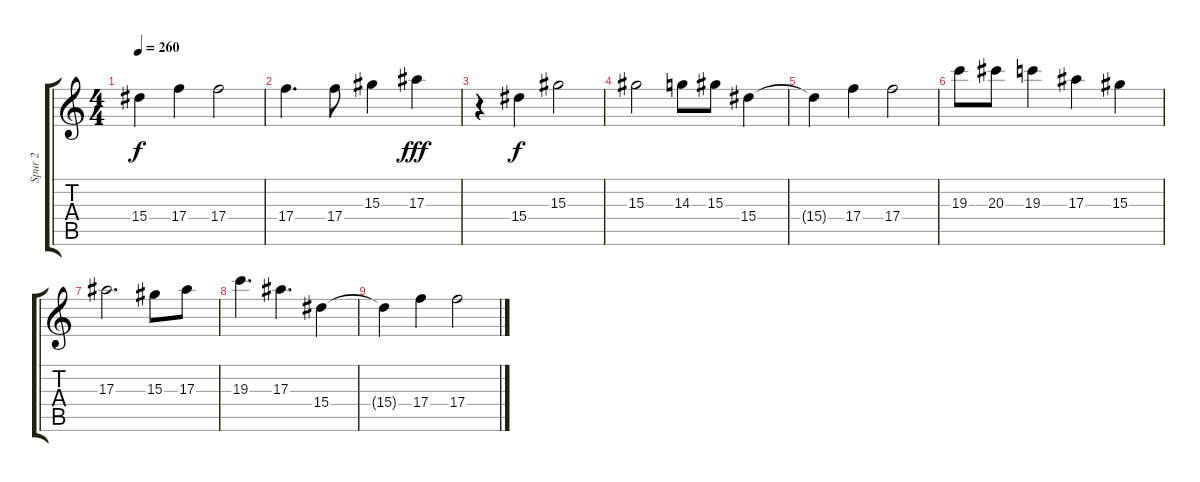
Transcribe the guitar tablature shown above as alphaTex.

\track ("Spur 2" "Spur 2") {instrument distortionguitar}
\staff {score tabs}
\tuning (D4 A3 F3 C3 G2 D2) {hide}
\ts (4 4)
\tempo 260
\clef g2
\ks c
15.4{t}.4{dy f} 17.4.4 17.4.2 |
17.4.4{d} 17.4.8 15.3.4 17.3.4{dy fff} |
r.4 15.4.4{dy f} 15.3.2 |
15.3.2 14.3.8 15.3.8 15.4.4 |
15.4{t}.4 17.4.4 17.4.2 |
19.3.8 20.3.8 19.3.4 17.3.4 15.3.4 |
17.3.2{d} 15.3.8 17.3.8 |
19.3.4{d} 17.3.4{d} 15.4.4 |
15.4{t}.4 17.4.4 17.4.2
